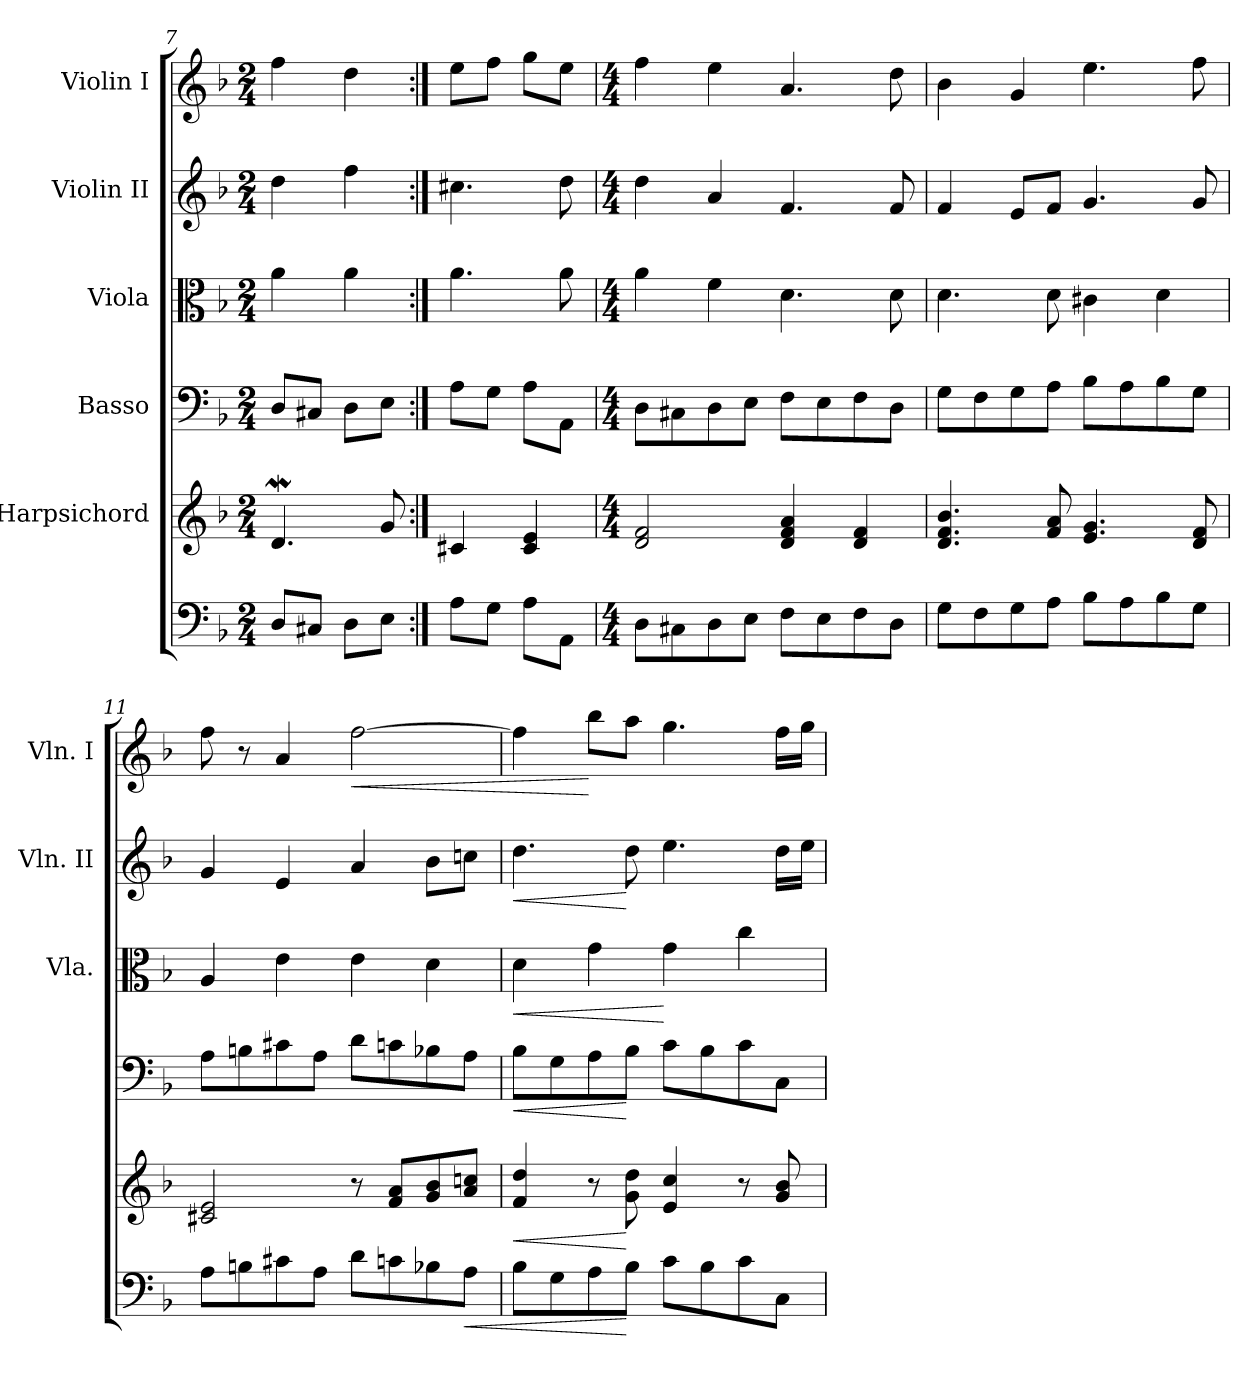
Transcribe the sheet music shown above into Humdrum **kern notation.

**kern	**dynam	**kern	**dynam	**kern	**dynam	**kern	**dynam	**kern	**dynam	**kern	**dynam
*part6	*part6	*part5	*part5	*part4	*part4	*part3	*part3	*part2	*part2	*part1	*part1
*staff6	*staff6	*staff5	*staff5	*staff4	*staff4	*staff3	*staff3	*staff2	*staff2	*staff1	*staff1
*	*	*I"Harpsichord	*	*I"Basso	*	*I"Viola	*	*I"Violin II	*	*I"Violin I	*
*	*	*	*	*	*	*I'Vla.	*	*I'Vln. II	*	*I'Vln. I	*
*clefF4	*	*clefG2	*	*clefF4	*	*clefC3	*	*clefG2	*	*clefG2	*
*k[b-]	*	*k[b-]	*	*k[b-]	*	*k[b-]	*	*k[b-]	*	*k[b-]	*
*F:	*	*F:	*	*F:	*	*F:	*	*F:	*	*F:	*
*M2/4	*	*M2/4	*	*M2/4	*	*M2/4	*	*M2/4	*	*M2/4	*
=7	=7	=7	=7	=7	=7	=7	=7	=7	=7	=7	=7
8Di/L	.	4.dWi/	.	8Di/L	.	4ai\	.	4ddi\	.	4ffi\	.
8C#Xi/J	.	.	.	8C#Xi/J	.	.	.	.	.	.	.
8Di\L	.	.	.	8Di\L	.	4ai\	.	4ffi\	.	4ddi\	.
8Ei\J	.	8gi/	.	8Ei\J	.	.	.	.	.	.	.
=8:|!	=8:|!	=8:|!	=8:|!	=8:|!	=8:|!	=8:|!	=8:|!	=8:|!	=8:|!	=8:|!	=8:|!
8Ai\L	.	4c#Xi/	.	8Ai\L	.	4.ai\	.	4.cc#Xi\	.	8eei\L	.
8Gi\J	.	.	.	8Gi\J	.	.	.	.	.	8ffi\J	.
8Ai\L	.	4c#i/ 4ei	.	8Ai\L	.	.	.	.	.	8ggi\L	.
8AAi\J	.	.	.	8AAi\J	.	8ai\	.	8ddi\	.	8eei\J	.
=9	=9	=9	=9	=9	=9	=9	=9	=9	=9	=9	=9
*M4/4	*	*M4/4	*	*M4/4	*	*M4/4	*	*M4/4	*	*M4/4	*
8Di\L	.	2di/ 2fi	.	8Di\L	.	4ai\	.	4ddi\	.	4ffi\	.
8C#Xi\	.	.	.	8C#Xi\	.	.	.	.	.	.	.
8Di\	.	.	.	8Di\	.	4fi\	.	4ai/	.	4eei\	.
8Ei\J	.	.	.	8Ei\J	.	.	.	.	.	.	.
8Fi\L	.	4di/ 4fi 4ai	.	8Fi\L	.	4.di\	.	4.fi/	.	4.ai/	.
8Ei\	.	.	.	8Ei\	.	.	.	.	.	.	.
8Fi\	.	4di/ 4fi	.	8Fi\	.	.	.	.	.	.	.
8Di\J	.	.	.	8Di\J	.	8di\	.	8fi/	.	8ddi\	.
=10	=10	=10	=10	=10	=10	=10	=10	=10	=10	=10	=10
8Gi\L	.	4.di/ 4.fi 4.b-i	.	8Gi\L	.	4.di\	.	4fi/	.	4b-i\	.
8Fi\	.	.	.	8Fi\	.	.	.	.	.	.	.
8Gi\	.	.	.	8Gi\	.	.	.	8ei/L	.	4gi/	.
8Ai\J	.	8fi/ 8ai	.	8Ai\J	.	8di\	.	8fi/J	.	.	.
8B-i\L	.	4.ei/ 4.gi	.	8B-i\L	.	4c#Xi\	.	4.gi/	.	4.eei\	.
8Ai\	.	.	.	8Ai\	.	.	.	.	.	.	.
8B-i\	.	.	.	8B-i\	.	4di\	.	.	.	.	.
8Gi\J	.	8di/ 8fi	.	8Gi\J	.	.	.	8gi/	.	8ffi\	.
!!LO:PB:g=z
=11	=11	=11	=11	=11	=11	=11	=11	=11	=11	=11	=11
8Ai\L	.	2c#Xi/ 2ei	.	8Ai\L	.	4Ai/	.	4gi/	.	8ffi\	.
8Bni\	.	.	.	8Bni\	.	.	.	.	.	8r	.
8c#Xi\	.	.	.	8c#Xi\	.	4ei\	.	4ei/	.	4ai/	.
8Ai\J	.	.	.	8Ai\J	.	.	.	.	.	.	.
!	!	!	!	!	!	!	!	!	!	!	!LO:HP:b
8di\L	.	8r	.	8di\L	.	4ei\	.	4ai/	.	[2ffi\	<
8cni\	.	8fi/ 8aiL	.	8cni\	.	.	.	.	.	.	.
8B-Xi\	.	8gi/ 8b-i	.	8B-Xi\	.	4di\	.	8b-i\L	.	.	.
!	!LO:HP:b	!	!	!	!	!	!	!	!	!	!
8Ai\J	<	8ai/ 8ccniJ	.	8Ai\J	.	.	.	8ccni\J	.	.	.
=12	=12	=12	=12	=12	=12	=12	=12	=12	=12	=12	=12
!	!	!	!LO:HP:b	!	!LO:HP:b	!	!LO:HP:b	!	!LO:HP:b	!	!
8B-i\L	.	4fi/ 4ddi	<	8B-i\L	<	4di\	<	4.ddi\	<	4ffi\]	.
8Gi\	.	.	.	8Gi\	.	.	.	.	.	.	.
8Ai\	.	8r	.	8Ai\	.	4gi\	.	.	.	8bb-i\L	[
8B-i\J	[	8gi\ 8ddi	[	8B-i\J	[	.	.	8ddi\	[	8aai\J	.
8ci\L	.	4ei/ 4cci	.	8ci\L	.	4gi\	[	4.eei\	.	4.ggi\	.
8B-i\	.	.	.	8B-i\	.	.	.	.	.	.	.
8ci\	.	8r	.	8ci\	.	4cci\	.	.	.	.	.
8Ci\J	.	8gi/ 8b-i	.	8Ci\J	.	.	.	16ddi\LL	.	16ffi\LL	.
.	.	.	.	.	.	.	.	16eei\JJ	.	16ggi\JJ	.
=	=	=	=	=	=	=	=	=	=	=	=
*-	*-	*-	*-	*-	*-	*-	*-	*-	*-	*-	*-
